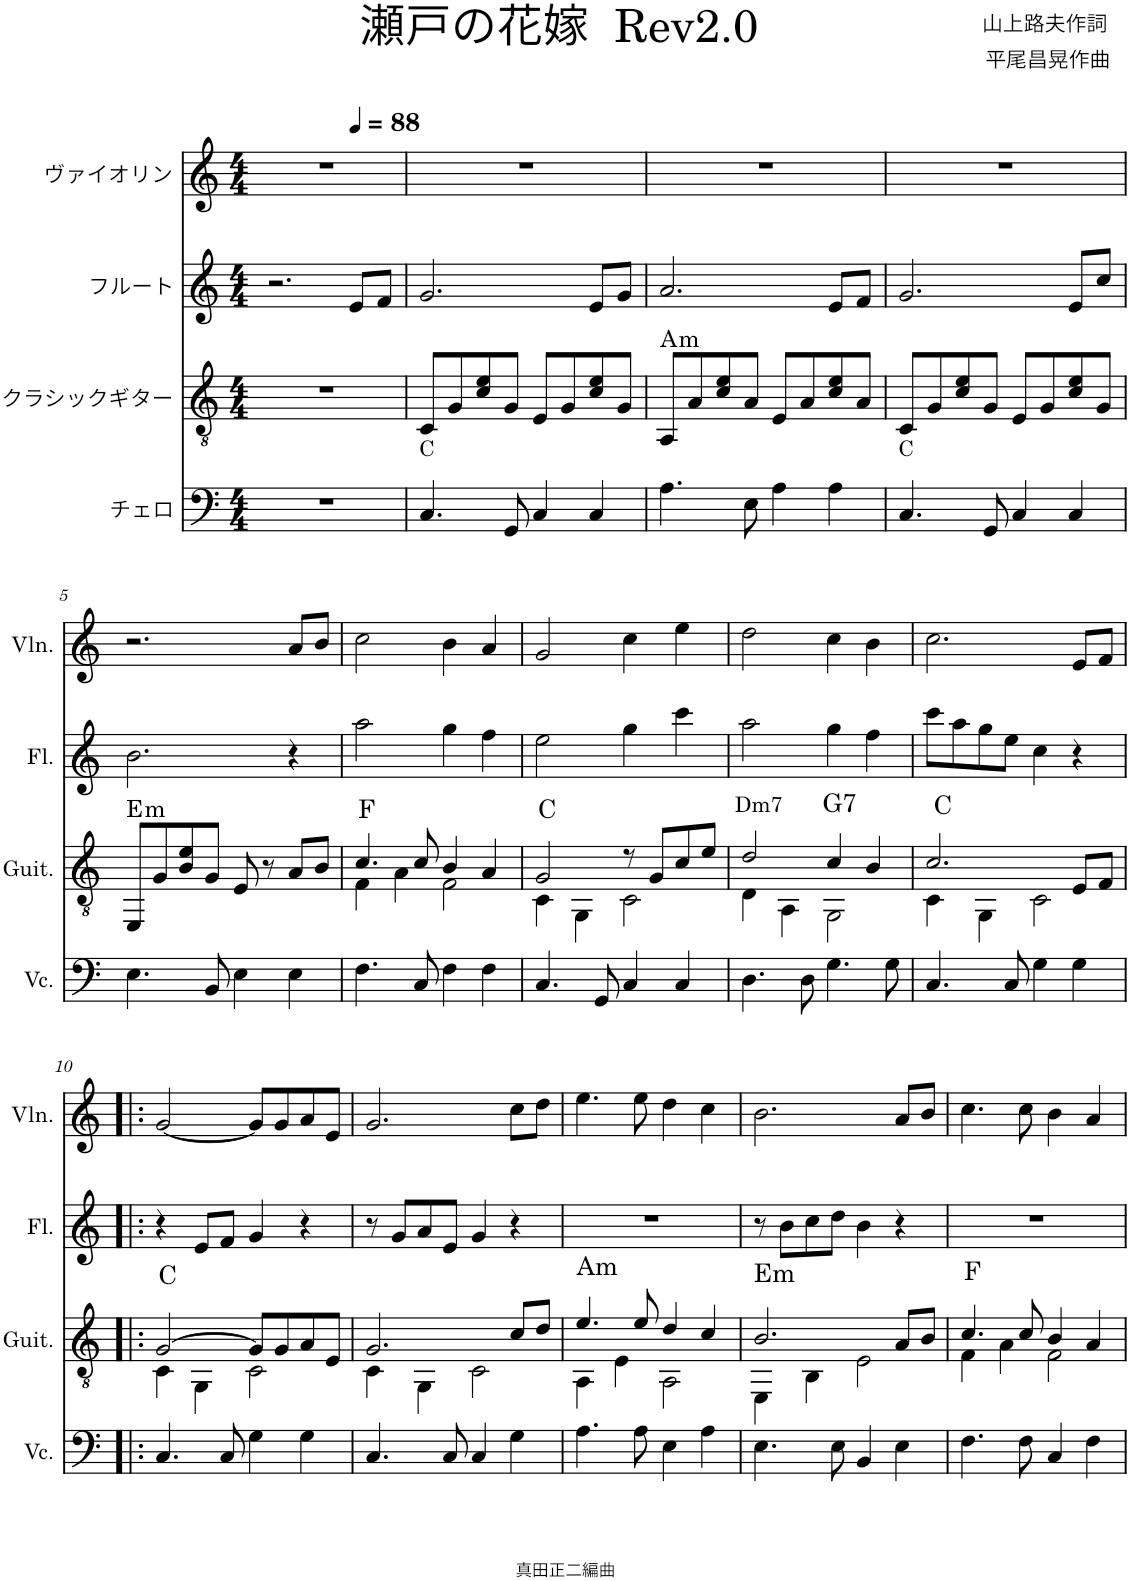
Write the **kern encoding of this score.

**kern	**kern	**harte	**kern	**kern
*part4	*part3	*part3	*part2	*part1
*staff4	*staff3	*	*staff2	*staff1
*I"チェロ	*I"クラシックギター	*	*I"フルート	*I"ヴァイオリン
*clefF4	*clefGv2	*	*clefG2	*clefG2
*k[]	*k[]	*	*k[]	*k[]
*M4/4	*M4/4	*	*M4/4	*M4/4
=1	=1	=1	=1	=1
*	*	*	*	*^
1r	1r	.	2.r	1r	2.ryy
*	*	*	*	*MM88	*
.	.	.	8e/L	.	4ryy
.	.	.	8f/J	.	.
=2	=2	=2	=2	=2	=2
!	!LO:TX:b:t=C	!	!	!	!
*	*	*	*	*v	*v
4.C/	8C/L	.	2.g/	1r
.	8G/	.	.	.
.	8c/ 8e/	.	.	.
8GG/	8G/J	.	.	.
4C/	8E/L	.	.	.
.	8G/	.	.	.
4C/	8c/ 8e/	.	8e/L	.
.	8G/J	.	8g/J	.
=3	=3	=3	=3	=3
!	!	!LO:H:kt=m	!	!
4.A\	8AA/L	A:min	2.a/	1r
.	8A/	.	.	.
.	8c/ 8e/	.	.	.
8E\	8A/J	.	.	.
4A\	8E/L	.	.	.
.	8A/	.	.	.
4A\	8c/ 8e/	.	8e/L	.
.	8A/J	.	8f/J	.
=4	=4	=4	=4	=4
!	!LO:TX:b:t=C	!	!	!
4.C/	8C/L	.	2.g/	1r
.	8G/	.	.	.
.	8c/ 8e/	.	.	.
8GG/	8G/J	.	.	.
4C/	8E/L	.	.	.
.	8G/	.	.	.
4C/	8c/ 8e/	.	8e/L	.
.	8G/J	.	8cc/J	.
!!LO:LB:g=z
=5	=5	=5	=5	=5
!	!	!LO:H:kt=m	!	!
4.E\	8EE/L	E:min	2.b\	2.r
.	8G/	.	.	.
.	8B/ 8e/	.	.	.
8BB/	8G/J	.	.	.
4E\	8E/	.	.	.
.	8r	.	.	.
4E\	8A/L	.	4r	8a/L
.	8B/J	.	.	8b/J
=6	=6	=6	=6	=6
*	*^	*	*	*
!	!LO:TX:a:t=F	!	!	!	!
4.F\	4.c/	4F\	.	2aa\	2cc\
.	.	4A\	.	.	.
8C/	8c/	.	.	.	.
4F\	4B/	2F\	.	4gg\	4b\
4F\	4A/	.	.	4ff\	4a/
=7	=7	=7	=7	=7	=7
!	!LO:TX:a:t=C	!	!	!	!
4.C/	2G/	4C\	.	2ee\	2g/
.	.	4GG\	.	.	.
8GG/	.	.	.	.	.
4C/	8r	2C\	.	4gg\	4cc\
.	8G/L	.	.	.	.
4C/	8c/	.	.	4ccc\	4ee\
.	8e/J	.	.	.	.
=8	=8	=8	=8	=8	=8
!	!LO:TX:a:t=Dm7	!	!	!	!
4.D\	2d/	4D\	.	2aa\	2dd\
.	.	4AA\	.	.	.
8D\	.	.	.	.	.
!	!LO:TX:a:t=G7	!	!	!	!
4.G\	4c/	2GG\	.	4gg\	4cc\
.	4B/	.	.	4ff\	4b\
8G\	.	.	.	.	.
=9	=9	=9	=9	=9	=9
!	!LO:TX:a:t=C	!	!	!	!
4.C/	2.c/	4C\	.	8ccc\L	2.cc\
.	.	.	.	8aa\	.
.	.	4GG\	.	8gg\	.
8C/	.	.	.	8ee\J	.
4G\	.	2C\	.	4cc\	.
4G\	8E/L	.	.	4r	8e/L
.	8F/J	.	.	.	8f/J
!!LO:LB:g=z
=10!|:	=10!|:	=10!|:	=10!|:	=10!|:	=10!|:
!	!LO:TX:a:t=C	!	!	!	!
4.C/	[2G/	4C\	.	4r	[2g/
.	.	4GG\	.	8e/L	.
8C/	.	.	.	8f/J	.
4G\	8G/L]	2C\	.	4g/	8g/L]
.	8G/	.	.	.	8g/
4G\	8A/	.	.	4r	8a/
.	8E/J	.	.	.	8e/J
=11	=11	=11	=11	=11	=11
4.C/	2.G/	4C\	.	8r	2.g/
.	.	.	.	8g/L	.
.	.	4GG\	.	8a/	.
8C/	.	.	.	8e/J	.
4C/	.	2C\	.	4g/	.
4G\	8c/L	.	.	4r	8cc\L
.	8d/J	.	.	.	8dd\J
=12	=12	=12	=12	=12	=12
!	!LO:TX:a:t=Am	!	!	!	!
4.A\	4.e/	4AA\	.	1r	4.ee\
.	.	4E\	.	.	.
8A\	8e/	.	.	.	8ee\
4E\	4d/	2AA\	.	.	4dd\
4A\	4c/	.	.	.	4cc\
=13	=13	=13	=13	=13	=13
!	!LO:TX:a:t=Em	!	!	!	!
4.E\	2.B/	4EE\	.	8r	2.b\
.	.	.	.	8b\L	.
.	.	4BB\	.	8cc\	.
8E\	.	.	.	8dd\J	.
4BB/	.	2E\	.	4b\	.
4E\	8A/L	.	.	4r	8a/L
.	8B/J	.	.	.	8b/J
=14	=14	=14	=14	=14	=14
!	!LO:TX:a:t=F	!	!	!	!
4.F\	4.c/	4F\	.	1r	4.cc\
.	.	4A\	.	.	.
8F\	8c/	.	.	.	8cc\
4C/	4B/	2F\	.	.	4b\
4F\	4A/	.	.	.	4a/
*	*v	*v	*	*	*
=	=	=	=	=
*-	*-	*-	*-	*-
